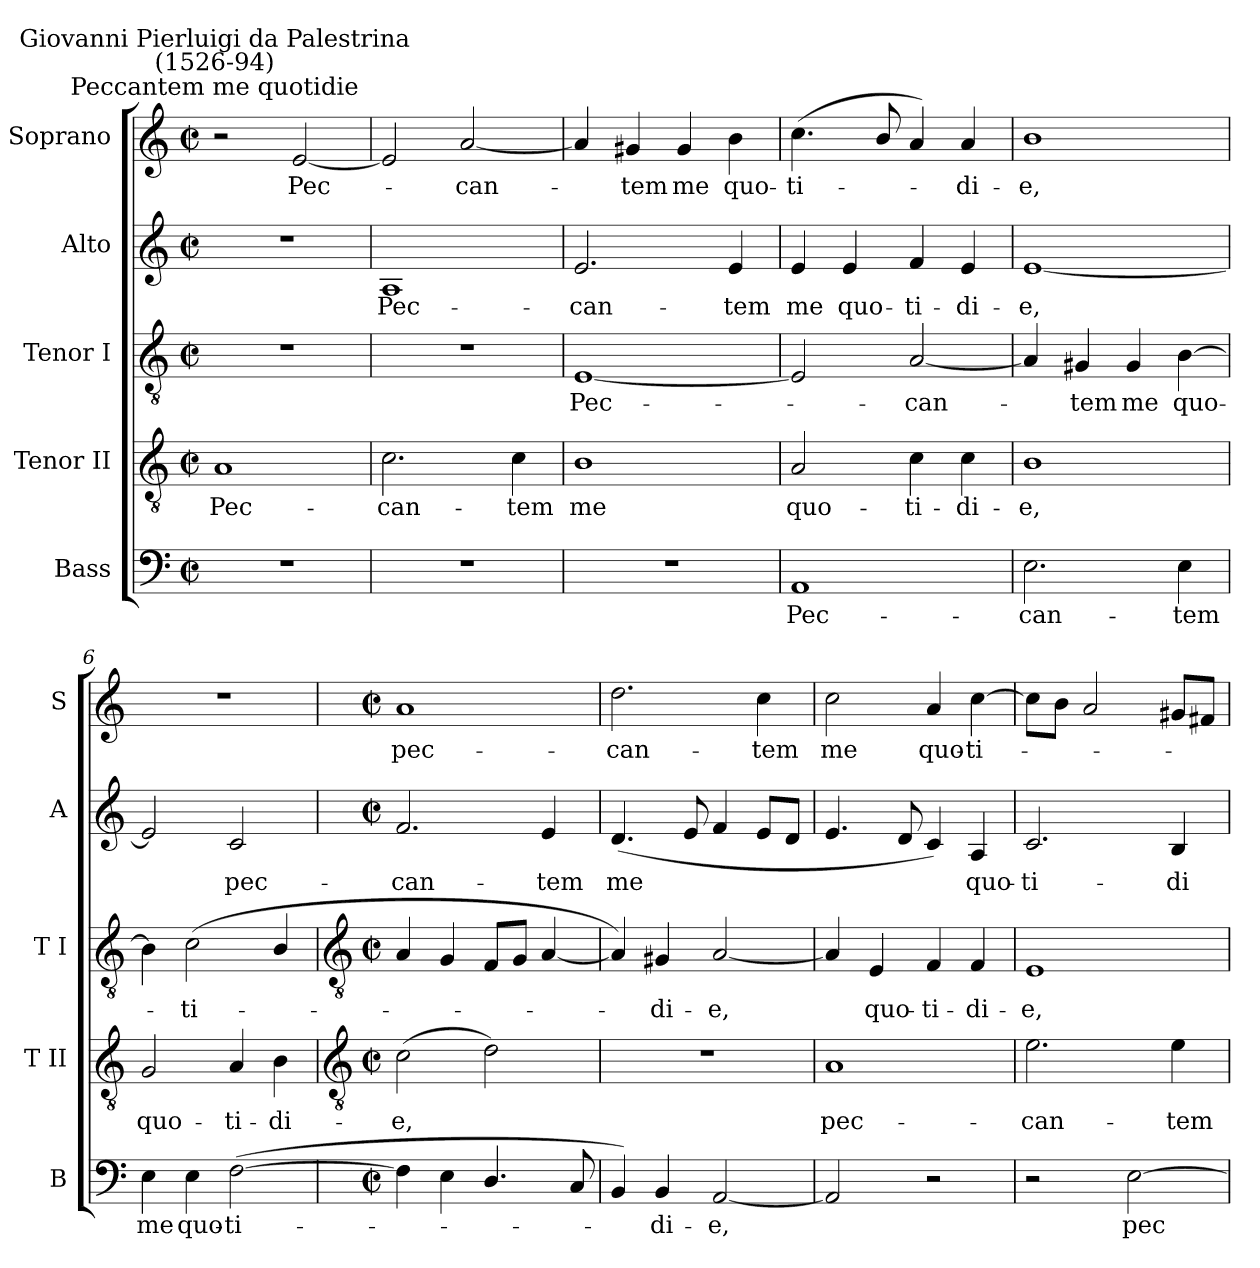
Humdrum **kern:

**kern	**text	**kern	**text	**kern	**text	**kern	**text	**kern	**text
*part5	*part5	*part4	*part4	*part3	*part3	*part2	*part2	*part1	*part1
*staff5	*staff5	*staff4	*staff4	*staff3	*staff3	*staff2	*staff2	*staff1	*staff1
*I"Bass	*	*I"Tenor II	*	*I"Tenor I	*	*I"Alto	*	*I"Soprano	*
*I'B	*	*I'T II	*	*I'T I	*	*I'A	*	*I'S	*
*clefF4	*	*clefGv2	*	*clefGv2	*	*clefG2	*	*clefG2	*
*k[]	*	*k[]	*	*k[]	*	*k[]	*	*k[]	*
*C:	*	*C:	*	*C:	*	*C:	*	*C:	*
*M2/2	*	*M2/2	*	*M2/2	*	*M2/2	*	*M2/2	*
*met(c|)	*	*met(c|)	*	*met(c|)	*	*met(c|)	*	*met(c|)	*
=1	=1	=1	=1	=1	=1	=1	=1	=1	=1
!	!	!	!	!	!	!	!	!LO:TX:a:cj:t=Peccantem me quotidie	!
!	!	!	!	!	!	!	!	!LO:TX:a:cj:t=Giovanni Pierluigi da Palestrina\n(1526-94)	!
!	!	!	!LO:LY:b	!	!	!	!	!	!
1r	.	1A	Pec-	1r	.	1r	.	2r	.
!	!	!	!	!	!	!	!	!	!LO:LY:b
.	.	.	.	.	.	.	.	[2e	Pec-
=2	=2	=2	=2	=2	=2	=2	=2	=2	=2
!	!	!	!LO:LY:b	!	!	!	!LO:LY:b	!	!
1r	.	2.c	-can-	1r	.	1A	Pec-	2e]	.
!	!	!	!	!	!	!	!	!	!LO:LY:b
.	.	.	.	.	.	.	.	[2a	can-
!	!	!	!LO:LY:b	!	!	!	!	!	!
.	.	4c	-tem	.	.	.	.	.	.
=3	=3	=3	=3	=3	=3	=3	=3	=3	=3
!	!	!	!LO:LY:b	!	!LO:LY:b	!	!LO:LY:b	!	!
1r	.	1B	me	[1E	Pec-	2.e	-can-	4a]	.
!	!	!	!	!	!	!	!	!	!LO:LY:b
.	.	.	.	.	.	.	.	4g#X	tem
!	!	!	!	!	!	!	!	!	!LO:LY:b
.	.	.	.	.	.	.	.	4g#	me
!	!	!	!	!	!	!	!LO:LY:b	!	!LO:LY:b
.	.	.	.	.	.	4e	-tem	4b	quo-
=4	=4	=4	=4	=4	=4	=4	=4	=4	=4
!	!LO:LY:b	!	!LO:LY:b	!	!	!	!LO:LY:b	!	!LO:LY:b
1AA	Pec-	2A	quo-	2E]	.	4e	me	(<4.cc	-ti-
!	!	!	!	!	!	!	!LO:LY:b	!	!
.	.	.	.	.	.	4e	quo-	.	.
.	.	.	.	.	.	.	.	8b/	.
!	!	!	!LO:LY:b	!	!LO:LY:b	!	!LO:LY:b	!	!
.	.	4c	-ti-	[2A	can-	4f	-ti-	4a)	.
!	!	!	!LO:LY:b	!	!	!	!LO:LY:b	!	!LO:LY:b
.	.	4c	-di-	.	.	4e	-di-	4a	di-
=5	=5	=5	=5	=5	=5	=5	=5	=5	=5
!	!LO:LY:b	!	!LO:LY:b	!	!	!	!LO:LY:b	!	!LO:LY:b
2.E	-can-	1B	-e,	4A]	.	[1e	-e,	1b	-e,
!	!	!	!	!	!LO:LY:b	!	!	!	!
.	.	.	.	4G#X	tem	.	.	.	.
!	!	!	!	!	!LO:LY:b	!	!	!	!
.	.	.	.	4G#	me	.	.	.	.
!	!LO:LY:b	!	!	!	!LO:LY:b	!	!	!	!
4E	-tem	.	.	[4B	quo-	.	.	.	.
=6	=6	=6	=6	=6	=6	=6	=6	=6	=6
!	!LO:LY:b	!	!LO:LY:b	!	!	!	!	!	!
4E	me	2G	quo-	4B]	.	2e]	.	1r	.
!	!LO:LY:b	!	!	!	!LO:LY:b	!	!	!	!
4E	quo-	.	.	(<2c	ti-	.	.	.	.
!	!LO:LY:b	!	!LO:LY:b	!	!	!	!LO:LY:b	!	!
(>[2F	-ti-	4A	-ti-	.	.	2c	pec-	.	.
!	!	!	!LO:LY:b	!	!	!	!	!	!
.	.	4B	-di-	4B/	.	.	.	.	.
!!LO:LB:g=z
=7	=7	=7	=7	=7	=7	=7	=7	=7	=7
*	*	*clefGv2	*	*clefGv2	*	*	*	*	*
*M2/2	*	*M2/2	*	*M2/2	*	*M2/2	*	*M2/2	*
*met(c|)	*	*met(c|)	*	*met(c|)	*	*met(c|)	*	*met(c|)	*
!	!	!	!LO:LY:b	!	!	!	!LO:LY:b	!	!LO:LY:b
4F]	.	(>2c	-e,	4A	.	2.f	-can-	1a	pec-
4E	.	.	.	4G	.	.	.	.	.
4.D/	.	2d)	.	8FL	.	.	.	.	.
.	.	.	.	8GJ	.	.	.	.	.
!	!	!	!	!	!	!	!LO:LY:b	!	!
.	.	.	.	[4A	.	4e	-tem	.	.
8C	.	.	.	.	.	.	.	.	.
=8	=8	=8	=8	=8	=8	=8	=8	=8	=8
!	!	!	!	!	!	!	!LO:LY:b	!	!LO:LY:b
4BB)	.	1r	.	4A])	.	(<4.d	me	2.dd	-can-
!	!LO:LY:b	!	!	!	!LO:LY:b	!	!	!	!
4BB	di-	.	.	4G#X	di-	.	.	.	.
.	.	.	.	.	.	8e	.	.	.
!	!LO:LY:b	!	!	!	!LO:LY:b	!	!	!	!
[2AA	-e,	.	.	[2A	-e,	4f	.	.	.
!	!	!	!	!	!	!	!	!	!LO:LY:b
.	.	.	.	.	.	8eL	.	4cc	-tem
.	.	.	.	.	.	8dJ	.	.	.
=9	=9	=9	=9	=9	=9	=9	=9	=9	=9
!	!	!	!LO:LY:b	!	!	!	!	!	!LO:LY:b
2AA]	.	1A	pec-	4A]	.	4.e	.	2cc	me
!	!	!	!	!	!LO:LY:b	!	!	!	!
.	.	.	.	4E	quo-	.	.	.	.
.	.	.	.	.	.	8d	.	.	.
!	!	!	!	!	!LO:LY:b	!	!	!	!LO:LY:b
2r	.	.	.	4F	-ti-	4c)	.	4a	quo-
!	!	!	!	!	!LO:LY:b	!	!LO:LY:b	!	!LO:LY:b
.	.	.	.	4F	-di-	4A	quo-	[4cc	-ti-
=10	=10	=10	=10	=10	=10	=10	=10	=10	=10
!	!	!	!LO:LY:b	!	!LO:LY:b	!	!LO:LY:b	!	!
2r	.	2.e	-can-	1E	-e,	2.c	-ti-	8ccL]	.
.	.	.	.	.	.	.	.	8bJ	.
.	.	.	.	.	.	.	.	2a	.
!	!LO:LY:b	!	!	!	!	!	!	!	!
[2E	pec-	.	.	.	.	.	.	.	.
!	!	!	!LO:LY:b	!	!	!	!LO:LY:b	!	!
.	.	4e	-tem	.	.	4B	-di-	8g#XL	.
.	.	.	.	.	.	.	.	8f#XJ	.
=	=	=	=	=	=	=	=	=	=
*-	*-	*-	*-	*-	*-	*-	*-	*-	*-
